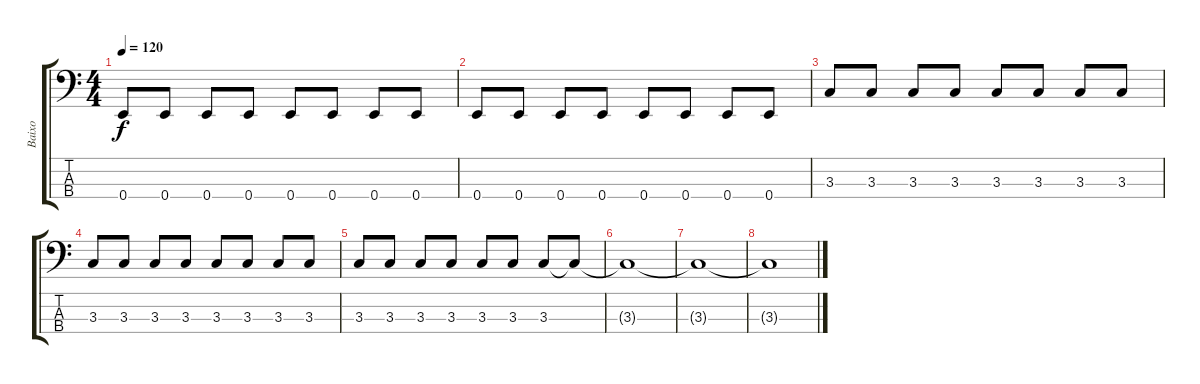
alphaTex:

\track ("Baixo" "Baixo") {instrument electricbassfinger}
\staff {score tabs}
\tuning (G2 D2 A1 E1) {hide}
\ts (4 4)
\tempo 120
\clef f4
\ks c
0.4.8{dy f} 0.4.8 0.4.8 0.4.8 0.4.8 0.4.8 0.4.8 0.4.8 |
0.4.8 0.4.8 0.4.8 0.4.8 0.4.8 0.4.8 0.4.8 0.4.8 |
3.3.8 3.3.8 3.3.8 3.3.8 3.3.8 3.3.8 3.3.8 3.3.8 |
3.3.8 3.3.8 3.3.8 3.3.8 3.3.8 3.3.8 3.3.8 3.3.8 |
3.3.8 3.3.8 3.3.8 3.3.8 3.3.8 3.3.8 3.3.8 3.3{t}.8 |
3.3{t}.1 |
3.3{t}.1 |
3.3{t}.1
